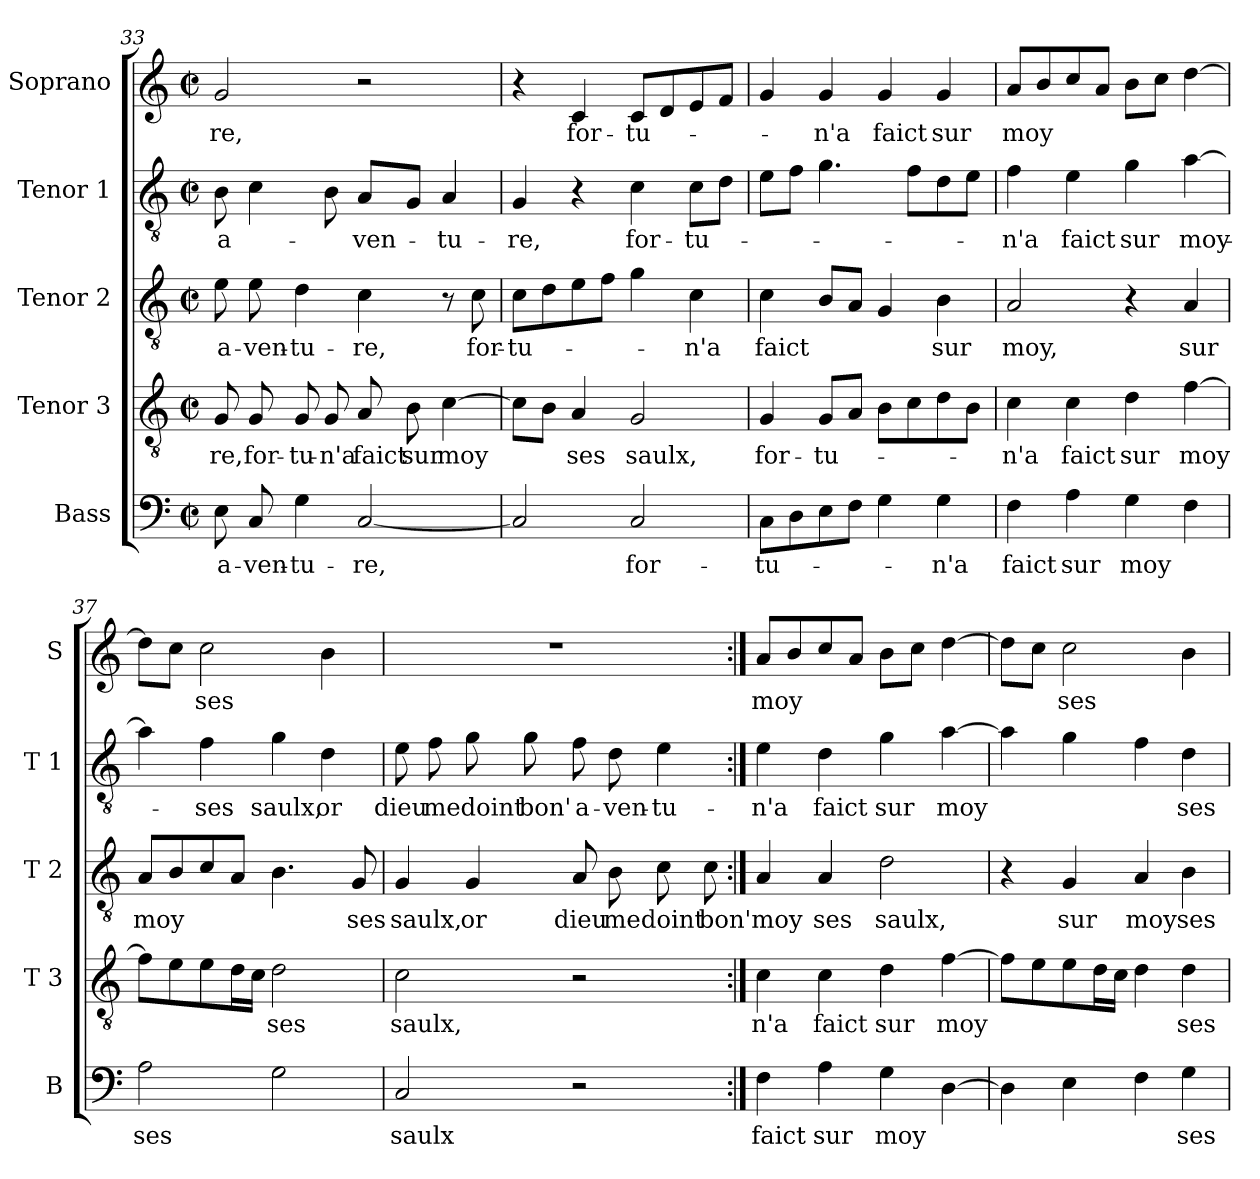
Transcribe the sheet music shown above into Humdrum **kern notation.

**kern	**text	**kern	**text	**kern	**text	**kern	**text	**kern	**text
*part5	*part5	*part4	*part4	*part3	*part3	*part2	*part2	*part1	*part1
*staff5	*staff5	*staff4	*staff4	*staff3	*staff3	*staff2	*staff2	*staff1	*staff1
*I"Bass	*	*I"Tenor 3	*	*I"Tenor 2	*	*I"Tenor 1	*	*I"Soprano	*
*I'B	*	*I'T 3	*	*I'T 2	*	*I'T 1	*	*I'S	*
*clefF4	*	*clefGv2	*	*clefGv2	*	*clefGv2	*	*clefG2	*
*k[]	*	*k[]	*	*k[]	*	*k[]	*	*k[]	*
*C:	*	*C:	*	*C:	*	*C:	*	*C:	*
*M2/2	*	*M2/2	*	*M2/2	*	*M2/2	*	*M2/2	*
*met(c|)	*	*met(c|)	*	*met(c|)	*	*met(c|)	*	*met(c|)	*
=33	=33	=33	=33	=33	=33	=33	=33	=33	=33
8E\	a-	8G/	-re,	8e\	a-	8B\	a-	2g/	-re,
8C/	-ven-	8G/	for-	8e\	-ven-	4c\	.	.	.
4G\	-tu-	8G/	-tu-	4d\	-tu-	.	.	.	.
.	.	8G/	-n'a	.	.	8B\	.	.	.
[2C/	-re,	8A/	faict	4c\	-re,	8A/L	-ven-	2r	.
.	.	8B\	sur	.	.	8G/J	.	.	.
.	.	[4c\	moy	8r	.	4A/	-tu-	.	.
.	.	.	.	8c\	for-	.	.	.	.
=34	=34	=34	=34	=34	=34	=34	=34	=34	=34
2C/]	.	8c\L]	.	8c\L	-tu-	4G/	-re,	4r	.
.	.	8B\J	.	8d\	.	.	.	.	.
.	.	4A/	ses	8e\	.	4r	.	4c/	for-
.	.	.	.	8f\J	.	.	.	.	.
2C/	for-	2G/	saulx,	4g\	.	4c\	for-	8c/L	-tu-
.	.	.	.	.	.	.	.	8d/	.
.	.	.	.	4c\	-n'a	8c\L	-tu-	8e/	.
.	.	.	.	.	.	8d\J	.	8f/J	.
!!LO:PB:g=z
=35	=35	=35	=35	=35	=35	=35	=35	=35	=35
8C\L	-tu-	4G/	for-	4c\	faict	8e\L	.	4g/	.
8D\	.	.	.	.	.	8f\J	.	.	.
8E\	.	8G/L	-tu-	8B/L	.	4.g\	.	4g/	-n'a
8F\J	.	8A/J	.	8A/J	.	.	.	.	.
4G\	.	8B\L	.	4G/	.	.	.	4g/	faict
.	.	8c\	.	.	.	8f\L	.	.	.
4G\	-n'a	8d\	.	4B\	sur	8d\	.	4g/	sur
.	.	8B\J	.	.	.	8e\J	.	.	.
=36	=36	=36	=36	=36	=36	=36	=36	=36	=36
4F\	faict	4c\	-n'a	2A/	moy,	4f\	-n'a	8a/L	moy
.	.	.	.	.	.	.	.	8b/	.
4A\	sur	4c\	faict	.	.	4e\	faict	8cc/	.
.	.	.	.	.	.	.	.	8a/J	.
4G\	moy	4d\	sur	4r	.	4g\	sur	8b\L	.
.	.	.	.	.	.	.	.	8cc\J	.
4F\	.	[4f\	moy	4A/	sur	[4a\	moy-	[4dd\	.
=37	=37	=37	=37	=37	=37	=37	=37	=37	=37
2A\	ses	8f\L]	.	8A/L	moy	4a\]	.	8dd\L]	.
.	.	8e\	.	8B/	.	.	.	8cc\J	.
.	.	8e\	.	8c/	.	4f\	-ses	2cc\	ses
.	.	16d\L	.	8A/J	.	.	.	.	.
.	.	16c\JJ	.	.	.	.	.	.	.
2G\	.	2d\	ses	4.B\	.	4g\	saulx,	.	.
.	.	.	.	.	.	4d\	or	4b\	.
.	.	.	.	8G/	ses	.	.	.	.
=38	=38	=38	=38	=38	=38	=38	=38	=38	=38
2C/	saulx	2c\	saulx,	4G/	saulx,	8e\	dieu	1r	.
.	.	.	.	.	.	8f\	me	.	.
.	.	.	.	4G/	or	8g\	doint	.	.
.	.	.	.	.	.	8g\	bon'	.	.
2r	.	2r	.	8A/	dieu	8f\	a-	.	.
.	.	.	.	8B\	me	8d\	-ven-	.	.
.	.	.	.	8c\	doint	4e\	-tu-	.	.
.	.	.	.	8c\	bon'	.	.	.	.
!!LO:LB:g=z
=39:|!	=39:|!	=39:|!	=39:|!	=39:|!	=39:|!	=39:|!	=39:|!	=39:|!	=39:|!
4F\	faict	4c\	n'a	4A/	moy	4e\	-n'a	8a/L	moy
.	.	.	.	.	.	.	.	8b/	.
4A\	sur	4c\	faict	4A/	ses	4d\	faict	8cc/	.
.	.	.	.	.	.	.	.	8a/J	.
4G\	moy	4d\	sur	2d\	saulx,	4g\	sur	8b\L	.
.	.	.	.	.	.	.	.	8cc\J	.
[4D\	.	[4f\	moy	.	.	[4a\	moy	[4dd\	.
=40	=40	=40	=40	=40	=40	=40	=40	=40	=40
4D\]	.	8f\L]	.	4r	.	4a\]	.	8dd\L]	.
.	.	8e\	.	.	.	.	.	8cc\J	.
4E\	.	8e\	.	4G/	sur	4g\	.	2cc\	ses
.	.	16d\L	.	.	.	.	.	.	.
.	.	16c\JJ	.	.	.	.	.	.	.
4F\	.	4d\	.	4A/	moy	4f\	.	.	.
4G\	ses	4d\	ses	4B\	ses	4d\	ses	4b\	.
=	=	=	=	=	=	=	=	=	=
*-	*-	*-	*-	*-	*-	*-	*-	*-	*-
